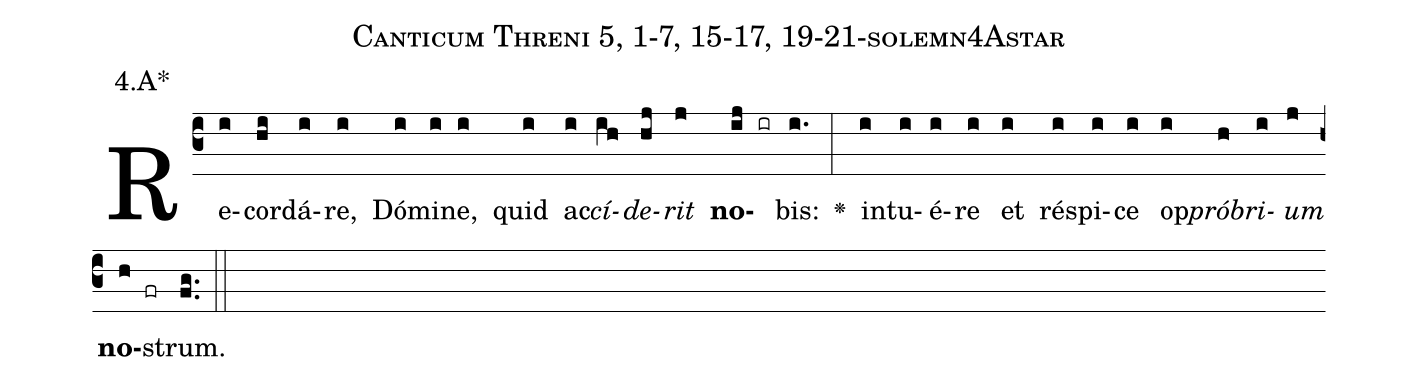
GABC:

name: Canticum Threni 5, 1-7, 15-17, 19-21-solemn4Astar;
annotation: 4.A*;
%%
(c3)Re(i)cor(hi)dá(i)re,(i) Dó(i)mi(i)ne,(i) quid(i) ac(i)<i>cí</i>(ih)<i>de</i>(hj)<i>rit</i>(j) <b>no</b>(ij ir)bis:(i.) <v>\greheightstar</v>(:) in(i)tu(i)é(i)re(i) et(i) ré(i)spi(i)ce(i) op(i)<i>pró</i>(h)<i>bri</i>(i)<i>um</i>(j) <b>no</b>(h fr)strum.(fg..) (::)


%E(i) u(h) o(i) u(j) a(h) e.(fg..) (::)
